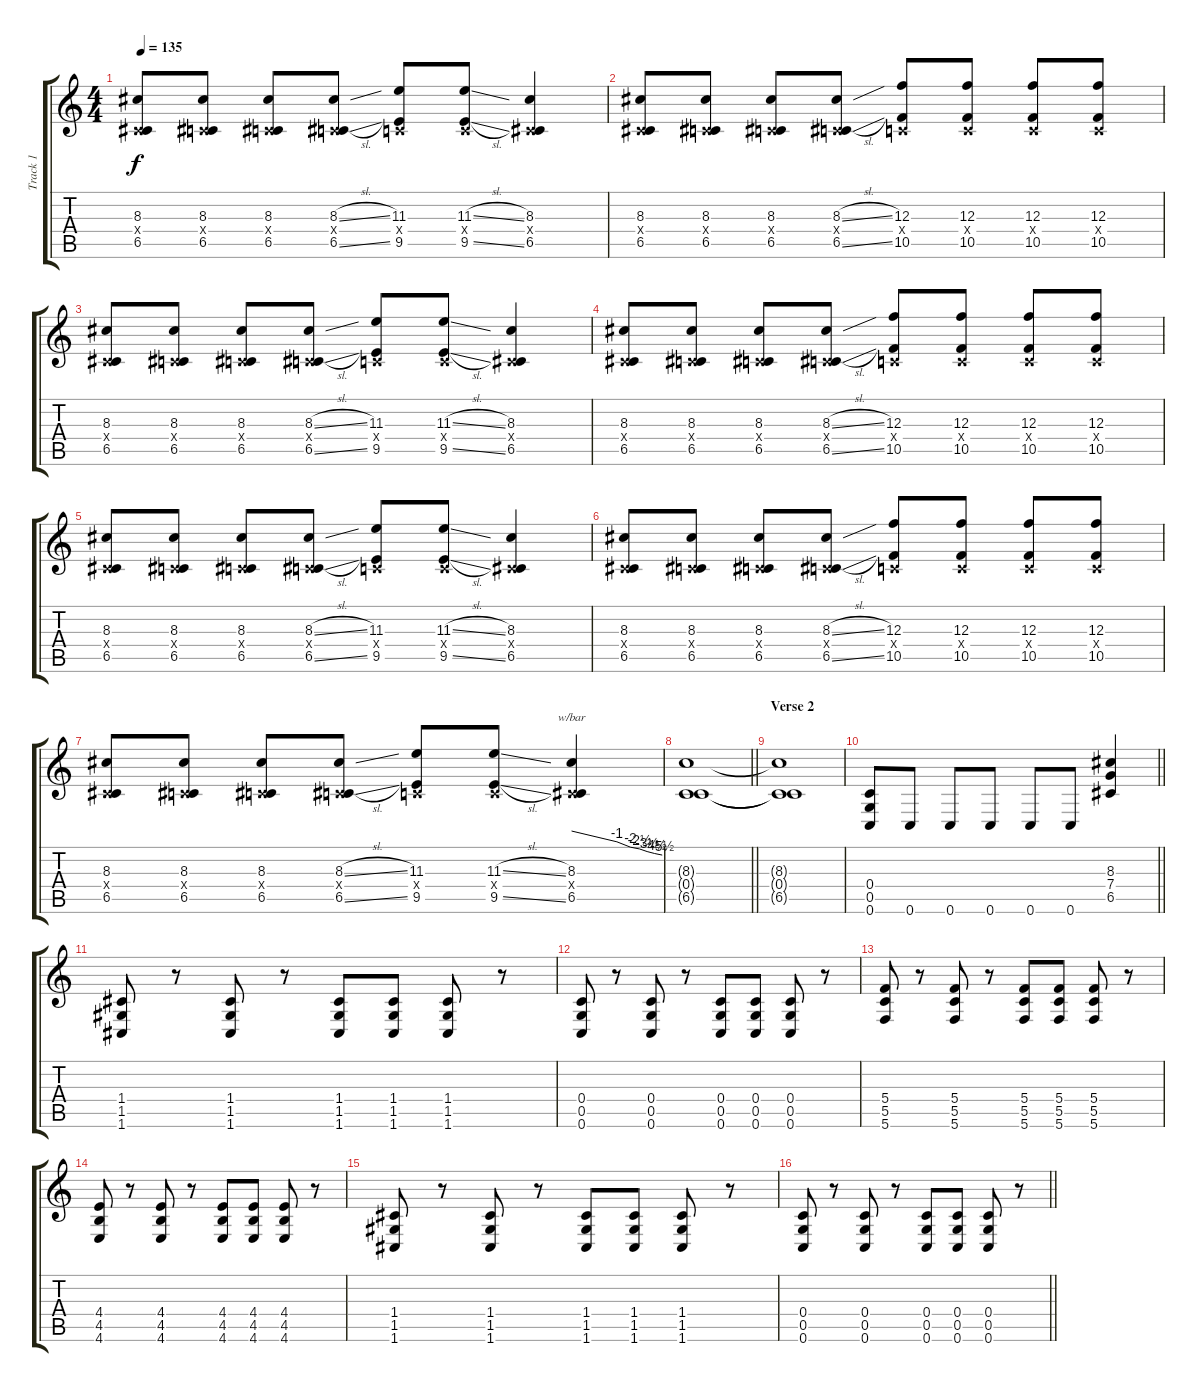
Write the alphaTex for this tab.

\track ("Track 1" "Track 1") {instrument overdrivenguitar}
\staff {score tabs}
\tuning (D4 A3 F3 C3 G2 C2) {hide}
\ts (4 4)
\tempo 135
\clef g2
\ks c
(8.3 0.4{x} 6.5).8{dy f} (8.3 0.4{x} 6.5).8 (8.3 0.4{x} 6.5).8 (8.3{sl} 0.4{x} 6.5{sl}).8 (11.3 0.4{x} 9.5).8 (11.3{sl} 0.4{x} 9.5{sl}).8 (8.3 0.4{x} 6.5).4 |
(8.3 0.4{x} 6.5).8 (8.3 0.4{x} 6.5).8 (8.3 0.4{x} 6.5).8 (8.3{sl} 0.4{x} 6.5{sl}).8 (12.3 0.4{x} 10.5).8 (12.3 0.4{x} 10.5).8 (12.3 0.4{x} 10.5).8 (12.3 0.4{x} 10.5).8 |
(8.3 0.4{x} 6.5).8 (8.3 0.4{x} 6.5).8 (8.3 0.4{x} 6.5).8 (8.3{sl} 0.4{x} 6.5{sl}).8 (11.3 0.4{x} 9.5).8 (11.3{sl} 0.4{x} 9.5{sl}).8 (8.3 0.4{x} 6.5).4 |
(8.3 0.4{x} 6.5).8 (8.3 0.4{x} 6.5).8 (8.3 0.4{x} 6.5).8 (8.3{sl} 0.4{x} 6.5{sl}).8 (12.3 0.4{x} 10.5).8 (12.3 0.4{x} 10.5).8 (12.3 0.4{x} 10.5).8 (12.3 0.4{x} 10.5).8 |
(8.3 0.4{x} 6.5).8 (8.3 0.4{x} 6.5).8 (8.3 0.4{x} 6.5).8 (8.3{sl} 0.4{x} 6.5{sl}).8 (11.3 0.4{x} 9.5).8 (11.3{sl} 0.4{x} 9.5{sl}).8 (8.3 0.4{x} 6.5).4 |
(8.3 0.4{x} 6.5).8 (8.3 0.4{x} 6.5).8 (8.3 0.4{x} 6.5).8 (8.3{sl} 0.4{x} 6.5{sl}).8 (12.3 0.4{x} 10.5).8 (12.3 0.4{x} 10.5).8 (12.3 0.4{x} 10.5).8 (12.3 0.4{x} 10.5).8 |
(8.3 0.4{x} 6.5).8 (8.3 0.4{x} 6.5).8 (8.3 0.4{x} 6.5).8 (8.3{sl} 0.4{x} 6.5{sl}).8 (11.3 0.4{x} 9.5).8 (11.3{sl} 0.4{x} 9.5{sl}).8 (8.3 0.4{x} 6.5).4{tbe (custom default 0 0 30 -4 39 -8 45 -10 50 -14 55 -18 60 -22)} |
\barLineRight lightlight
(8.3{t} 0.4{t} 6.5{t}).1 |
\section ("" "Verse 2")
(8.3{t} 0.4{t} 6.5{t}).1 |
\barLineRight lightlight
(0.4 0.5 0.6).8 0.6.8 0.6.8 0.6.8 0.6.8 0.6.8 (8.3 7.4 6.5).4 |
(1.4 1.5 1.6).8 r.8 (1.4 1.5 1.6).8 r.8 (1.4 1.5 1.6).8 (1.4 1.5 1.6).8 (1.4 1.5 1.6).8 r.8 |
(0.4 0.5 0.6).8 r.8 (0.4 0.5 0.6).8 r.8 (0.4 0.5 0.6).8 (0.4 0.5 0.6).8 (0.4 0.5 0.6).8 r.8 |
(5.4 5.5 5.6).8 r.8 (5.4 5.5 5.6).8 r.8 (5.4 5.5 5.6).8 (5.4 5.5 5.6).8 (5.4 5.5 5.6).8 r.8 |
(4.4 4.5 4.6).8 r.8 (4.4 4.5 4.6).8 r.8 (4.4 4.5 4.6).8 (4.4 4.5 4.6).8 (4.4 4.5 4.6).8 r.8 |
(1.4 1.5 1.6).8 r.8 (1.4 1.5 1.6).8 r.8 (1.4 1.5 1.6).8 (1.4 1.5 1.6).8 (1.4 1.5 1.6).8 r.8 |
\barLineRight lightlight
(0.4 0.5 0.6).8 r.8 (0.4 0.5 0.6).8 r.8 (0.4 0.5 0.6).8 (0.4 0.5 0.6).8 (0.4 0.5 0.6).8 r.8
